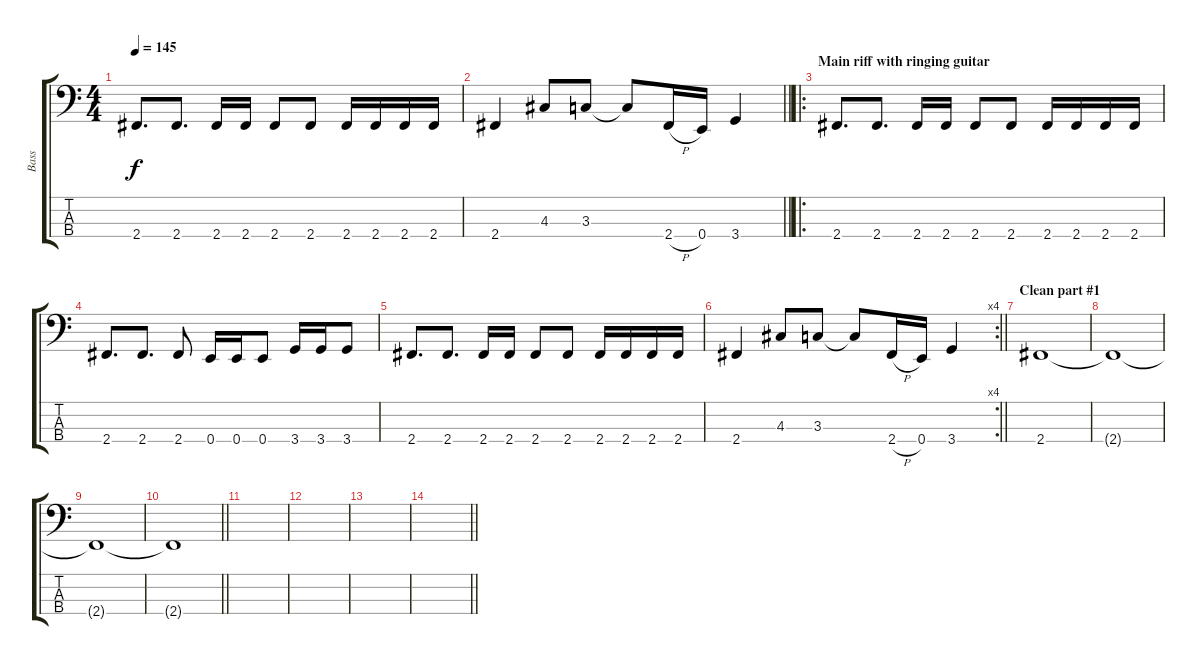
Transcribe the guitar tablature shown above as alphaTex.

\track ("Bass" "Bass") {instrument electricbassfinger}
\staff {score tabs}
\tuning (G2 D2 A1 E1) {hide}
\ts (4 4)
\tempo 145
\clef f4
\ks c
2.4.8{d dy f} 2.4.8{d} 2.4.16 2.4.16 2.4.8 2.4.8 2.4.16 2.4.16 2.4.16 2.4.16 |
\barLineRight lightlight
2.4.4 4.3.8 3.3.8 3.3{t}.8 2.4{h}.16 0.4.16 3.4.4 |
\ro
\section ("" "Main riff with ringing guitar")
2.4.8{d} 2.4.8{d} 2.4.16 2.4.16 2.4.8 2.4.8 2.4.16 2.4.16 2.4.16 2.4.16 |
2.4.8{d} 2.4.8{d} 2.4.8 0.4.16 0.4.16 0.4.8 3.4.16 3.4.16 3.4.8 |
2.4.8{d} 2.4.8{d} 2.4.16 2.4.16 2.4.8 2.4.8 2.4.16 2.4.16 2.4.16 2.4.16 |
\rc 4
\barLineRight lightlight
2.4.4 4.3.8 3.3.8 3.3{t}.8 2.4{h}.16 0.4.16 3.4.4 |
\section ("" "Clean part #1")
2.4.1 |
2.4{t}.1 |
2.4{t}.1 |
\barLineRight lightlight
2.4{t}.1 |
|
|
|
\barLineRight lightlight
